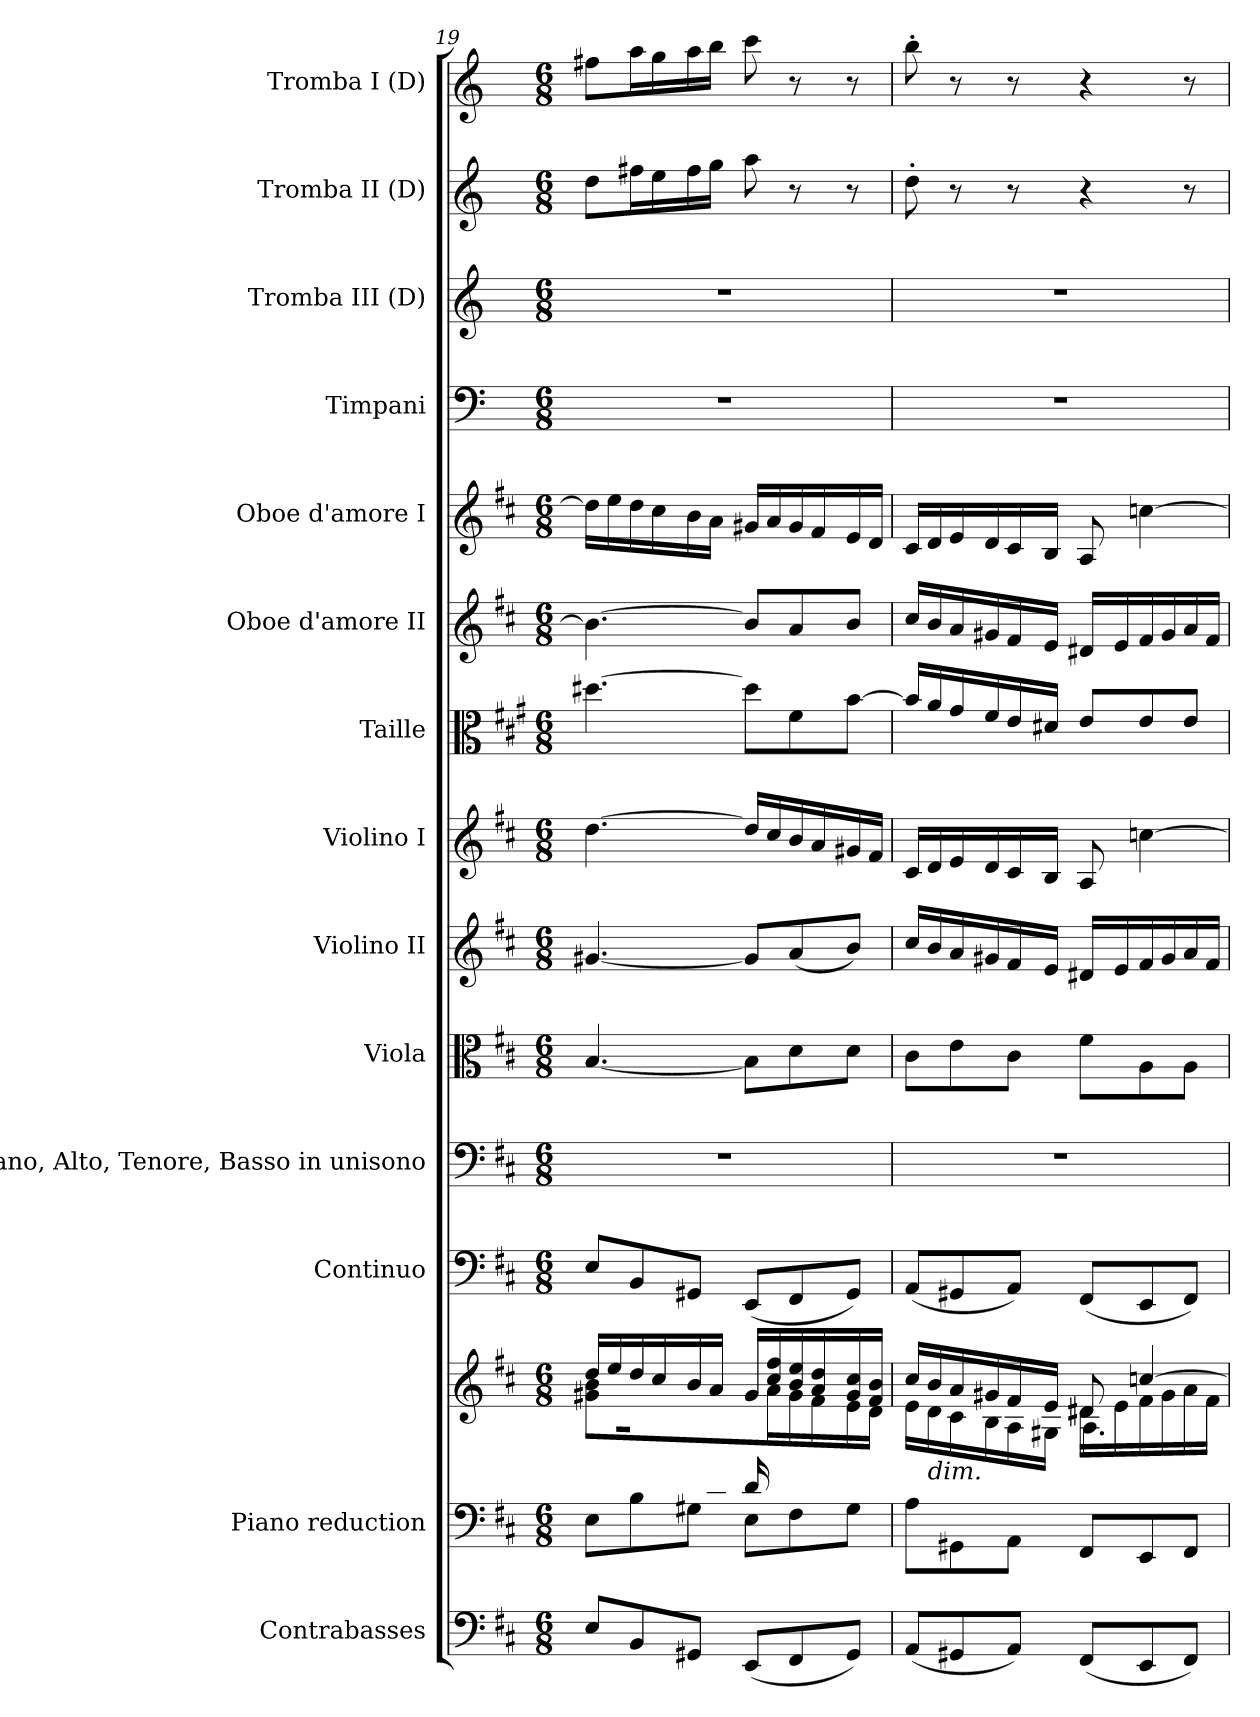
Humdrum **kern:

**kern	**kern	**kern	**kern	**kern	**kern	**kern	**kern	**kern	**kern	**kern	**kern	**kern	**kern	**kern
*part14	*part13	*part13	*part12	*part11	*part10	*part9	*part8	*part7	*part6	*part5	*part4	*part3	*part2	*part1
*staff15	*staff14	*staff13	*staff12	*staff11	*staff10	*staff9	*staff8	*staff7	*staff6	*staff5	*staff4	*staff3	*staff2	*staff1
*I"Contrabasses	*I"Piano reduction	*	*I"Continuo	*I"Soprano, Alto, Tenore, Basso in unisono	*I"Viola	*I"Violino II	*I"Violino I	*I"Taille	*I"Oboe d'amore II	*I"Oboe d'amore I	*I"Timpani	*I"Tromba III (D)	*I"Tromba II (D)	*I"Tromba I (D)
*I'Cbs.	*I'Pno	*	*	*	*	*	*	*	*I'Ob	*I'Ob	*I'Timp	*	*	*
!!LO:PB:g=z
*clefF4	*clefF4	*clefG2	*clefF4	*clefF4	*clefC3	*clefG2	*clefG2	*clefC3	*clefG2	*clefG2	*clefF4	*clefG2	*clefG2	*clefG2
*ITrd7c12	*	*	*	*	*	*	*	*ITrd4c7	*	*	*	*ITrd-1c-2	*ITrd-1c-2	*ITrd-1c-2
*k[f#c#]	*k[f#c#]	*k[f#c#]	*k[f#c#]	*k[f#c#]	*k[f#c#]	*k[f#c#]	*k[f#c#]	*k[f#c#]	*k[f#c#]	*k[f#c#]	*k[]	*k[f#c#]	*k[f#c#]	*k[f#c#]
*M6/8	*M6/8	*M6/8	*M6/8	*M6/8	*M6/8	*M6/8	*M6/8	*M6/8	*M6/8	*M6/8	*M6/8	*M6/8	*M6/8	*M6/8
=19	=19	=19	=19	=19	=19	=19	=19	=19	=19	=19	=19	=19	=19	=19
*	*^	*^	*	*	*	*	*	*	*	*	*	*	*	*
8EE/L	8ryy	8E\L	16dd/LL	8g#X\ 8b\L	8E/L	2.r	[4.B/	[4.g#X/	[4.dd\	[4.g#X\	4.b\_	16dd\LL]	2.r	2.r	8ee\L	8gg#X\L
.	.	.	16ee/	.	.	.	.	.	.	.	.	16ee\	.	.	.	.
8BBB/	16B/L	8B\	16dd/	16ryy	8BB/	.	.	.	.	.	.	16dd\	.	.	16gg#X\L	16bb\L
*	*	*	*v	*v	*	*	*	*	*	*	*	*	*	*	*	*
.	16A/	.	16cc#/	.	.	.	.	.	.	.	16cc#\	.	.	16ff#\	16aa\
8GGG#X/J	16B/	8G#X\J	16b/	8GG#X/J	.	.	.	.	.	.	16b\	.	.	16gg#\	16bb\
.	16c#/JJ	.	16a/JJ	.	.	.	.	.	.	.	16a\JJ	.	.	16aa\JJ	16ccc#\JJ
(<8EEE/L	16d/LL	8E\L	16g#/LL	(<8EE/L	.	8B\L]	8g#/L]	16dd/LL]	8g#\L]	8b/L]	16g#X/LL	.	.	8bb\	8ddd\
*	*	*	*^	*	*	*	*	*	*	*	*	*	*	*	*
.	4ryy	.	16cc#/ 16ff#/	16a\	.	.	.	.	16cc#/	.	.	16a/	.	.	.	.
8FFF#/	.	8F#\	16b/ 16ee/	16g#\	8FF#/	.	8d\	(<8a/	16b/	8B\	8a/	16g#/	.	.	8r	8r
.	.	.	16a/ 16dd/	16f#\	.	.	.	.	16a/	.	.	16f#/	.	.	.	.
8GGG#/J)	.	8G#\J	16g#/ 16cc#/	16e\	8GG#/J)	.	8d\J	8b/J)	16g#X/	[8e\J	8b/J	16e/	.	.	8r	8r
.	16ryy	.	16f#/ 16b/JJ	16d\JJ	.	.	.	.	16f#/JJ	.	.	16d/JJ	.	.	.	.
*	*v	*v	*	*	*	*	*	*	*	*	*	*	*	*	*	*
=20	=20	=20	=20	=20	=20	=20	=20	=20	=20	=20	=20	=20	=20	=20	=20
*	*	*	*^	*	*	*	*	*	*	*	*	*	*	*	*
(<8AAA/L	8A\L	16cc#/LL	16e\LL	4.ryy	(<8AA/L	2.r	8c#\L	16cc#/LL	16c#/LL	16e/LL]	16cc#/LL	16c#/LL	2.r	2.r	8ee'\	8ccc#'\
!	!	!LO:TX:b:i:t=dim.	!	!	!	!	!	!	!	!	!	!	!	!	!	!
.	.	16b/	16d\	.	.	.	.	16b/	16d/	16d/	16b/	16d/	.	.	.	.
8GGG#X/	8GG#X\	16a/	16c#\	.	8GG#X/	.	8e\	16a/	16e/	16c#/	16a/	16e/	.	.	8r	8r
.	.	16g#X/	16B\	.	.	.	.	16g#X/	16d/	16B/	16g#X/	16d/	.	.	.	.
8AAA/J)	8AA\J	16f#/	16A\	.	8AA/J)	.	8c#\J	16f#/	16c#/	16A/	16f#/	16c#/	.	.	8r	8r
.	.	16e/JJ	16G#X\JJ	.	.	.	.	16e/JJ	16B/JJ	16G#X/JJ	16e/JJ	16B/JJ	.	.	.	.
(<8FFF#/L	8FF#/L	8d#X/	16d#\LL	4.A\	(<8FF#/L	.	8f#\L	16d#X/LL	8A/	8A/L	16d#X/LL	8A/	.	.	4r	4r
.	.	.	16e\	.	.	.	.	16e/	.	.	16e/	.	.	.	.	.
8EEE/	8EE/	[4ccn/	16f#\	.	8EE/	.	8A\	16f#/	[4ccn\	8A/	16f#/	[4ccn\	.	.	.	.
.	.	.	16g#\	.	.	.	.	16g#/	.	.	16g#/	.	.	.	.	.
8FFF#/J)	8FF#/J	.	16a\	.	8FF#/J)	.	8A\J	16a/	.	8A/J	16a/	.	.	.	8r	8r
.	.	.	16f#\JJ	.	.	.	.	16f#/JJ	.	.	16f#/JJ	.	.	.	.	.
*	*	*v	*v	*v	*	*	*	*	*	*	*	*	*	*	*	*
=	=	=	=	=	=	=	=	=	=	=	=	=	=	=
*-	*-	*-	*-	*-	*-	*-	*-	*-	*-	*-	*-	*-	*-	*-
